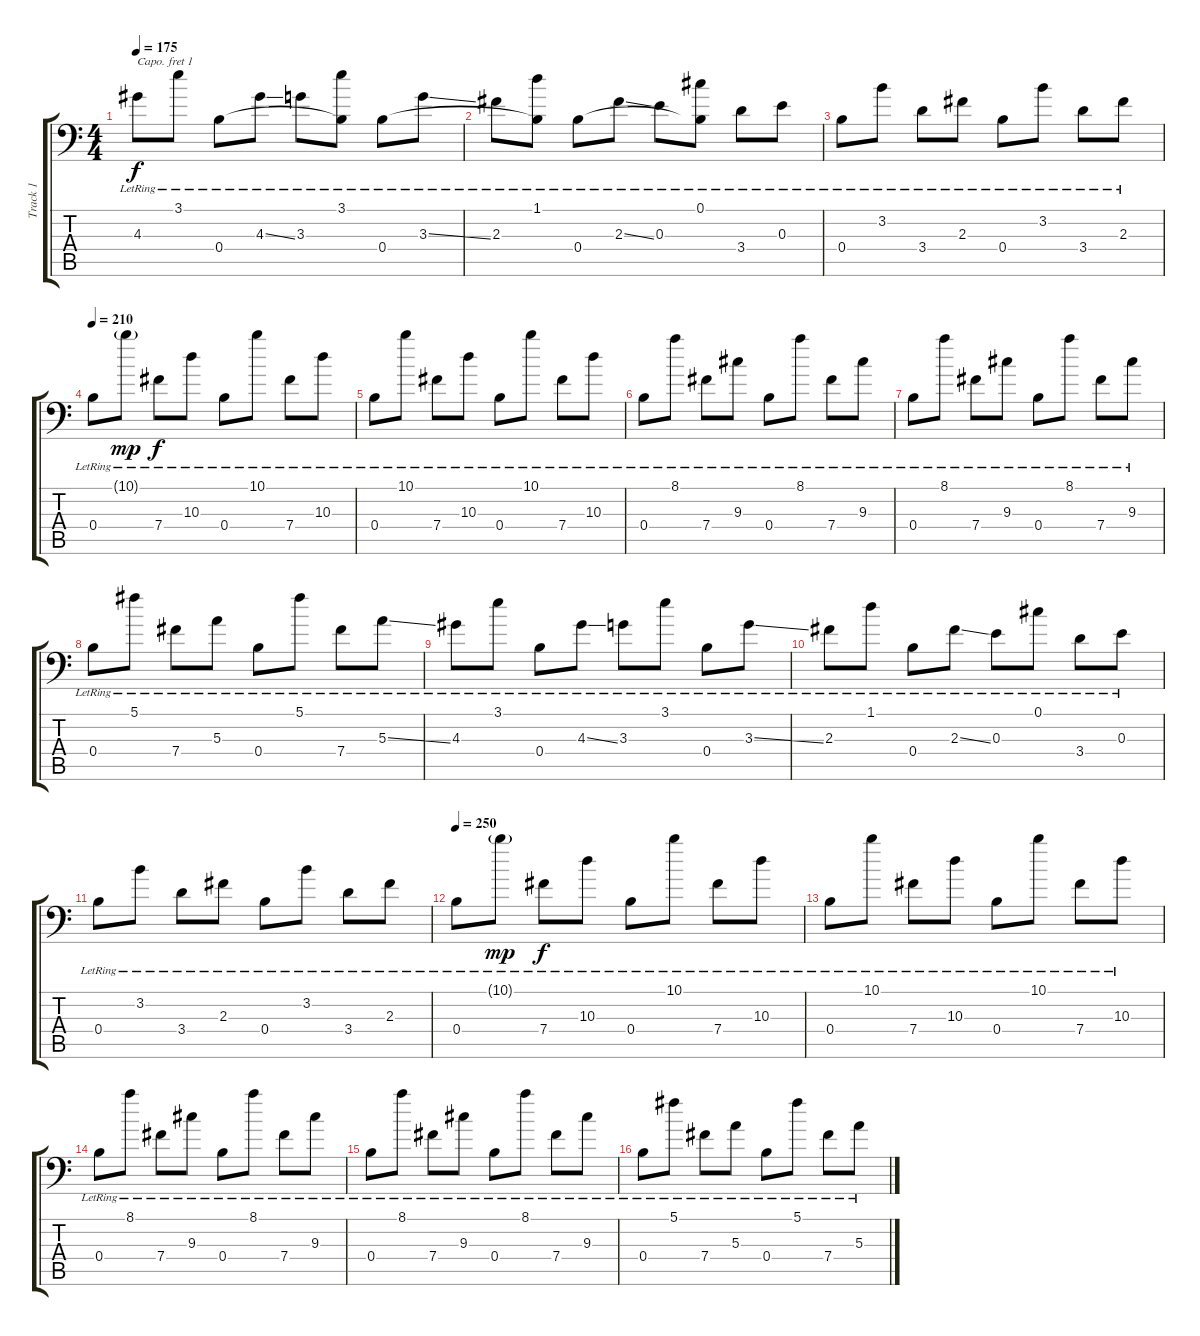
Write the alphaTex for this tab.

\track ("Track 1" "Track 1") {instrument acousticguitarsteel}
\staff {score tabs}
\capo 1
\tuning (C4 G3 Eb3 Bb2 F2 Bb1) {hide}
\ts (4 4)
\tempo 175
\clef f4
\ks c
4.3{lr}.8{dy f} 3.1{lr}.8 0.4{lr}.8 4.3{ss lr}.8 3.3{lr}.8 (3.1{lr} 0.4{t}).8 0.4{lr}.8 3.3{ss lr}.8 |
2.3{lr}.8 (1.1{lr} 0.4{t}).8 0.4{lr}.8 2.3{ss lr}.8 0.3{lr}.8 (0.1{lr} 0.4{t}).8 3.4{lr}.8 0.3{lr}.8 |
0.4{lr}.8 3.2{lr}.8 3.4{lr}.8 2.3{lr}.8 0.4{lr}.8 3.2{lr}.8 3.4{lr}.8 2.3{lr}.8 |
\tempo 210
0.4{lr}.8 10.1{g lr}.8{dy mp} 7.4{lr}.8{dy f} 10.3{lr}.8 0.4{lr}.8 10.1{lr}.8 7.4{lr}.8 10.3{lr}.8 |
0.4{lr}.8 10.1{lr}.8 7.4{lr}.8 10.3{lr}.8 0.4{lr}.8 10.1{lr}.8 7.4{lr}.8 10.3{lr}.8 |
0.4{lr}.8 8.1{lr}.8 7.4{lr}.8 9.3{lr}.8 0.4{lr}.8 8.1{lr}.8 7.4{lr}.8 9.3{lr}.8 |
0.4{lr}.8 8.1{lr}.8 7.4{lr}.8 9.3{lr}.8 0.4{lr}.8 8.1{lr}.8 7.4{lr}.8 9.3{lr}.8 |
0.4{lr}.8 5.1{lr}.8 7.4{lr}.8 5.3{lr}.8 0.4{lr}.8 5.1{lr}.8 7.4{lr}.8 5.3{ss lr}.8 |
4.3{lr}.8 3.1{lr}.8 0.4{lr}.8 4.3{ss lr}.8 3.3{lr}.8 3.1{lr}.8 0.4{lr}.8 3.3{ss lr}.8 |
2.3{lr}.8 1.1{lr}.8 0.4{lr}.8 2.3{ss lr}.8 0.3{lr}.8 0.1{lr}.8 3.4{lr}.8 0.3{lr}.8 |
0.4{lr}.8 3.2{lr}.8 3.4{lr}.8 2.3{lr}.8 0.4{lr}.8 3.2{lr}.8 3.4{lr}.8 2.3{lr}.8 |
\tempo 250
0.4{lr}.8 10.1{g lr}.8{dy mp} 7.4{lr}.8{dy f} 10.3{lr}.8 0.4{lr}.8 10.1{lr}.8 7.4{lr}.8 10.3{lr}.8 |
0.4{lr}.8 10.1{lr}.8 7.4{lr}.8 10.3{lr}.8 0.4{lr}.8 10.1{lr}.8 7.4{lr}.8 10.3{lr}.8 |
0.4{lr}.8 8.1{lr}.8 7.4{lr}.8 9.3{lr}.8 0.4{lr}.8 8.1{lr}.8 7.4{lr}.8 9.3{lr}.8 |
0.4{lr}.8 8.1{lr}.8 7.4{lr}.8 9.3{lr}.8 0.4{lr}.8 8.1{lr}.8 7.4{lr}.8 9.3{lr}.8 |
0.4{lr}.8 5.1{lr}.8 7.4{lr}.8 5.3{lr}.8 0.4{lr}.8 5.1{lr}.8 7.4{lr}.8 5.3{ss lr}.8
